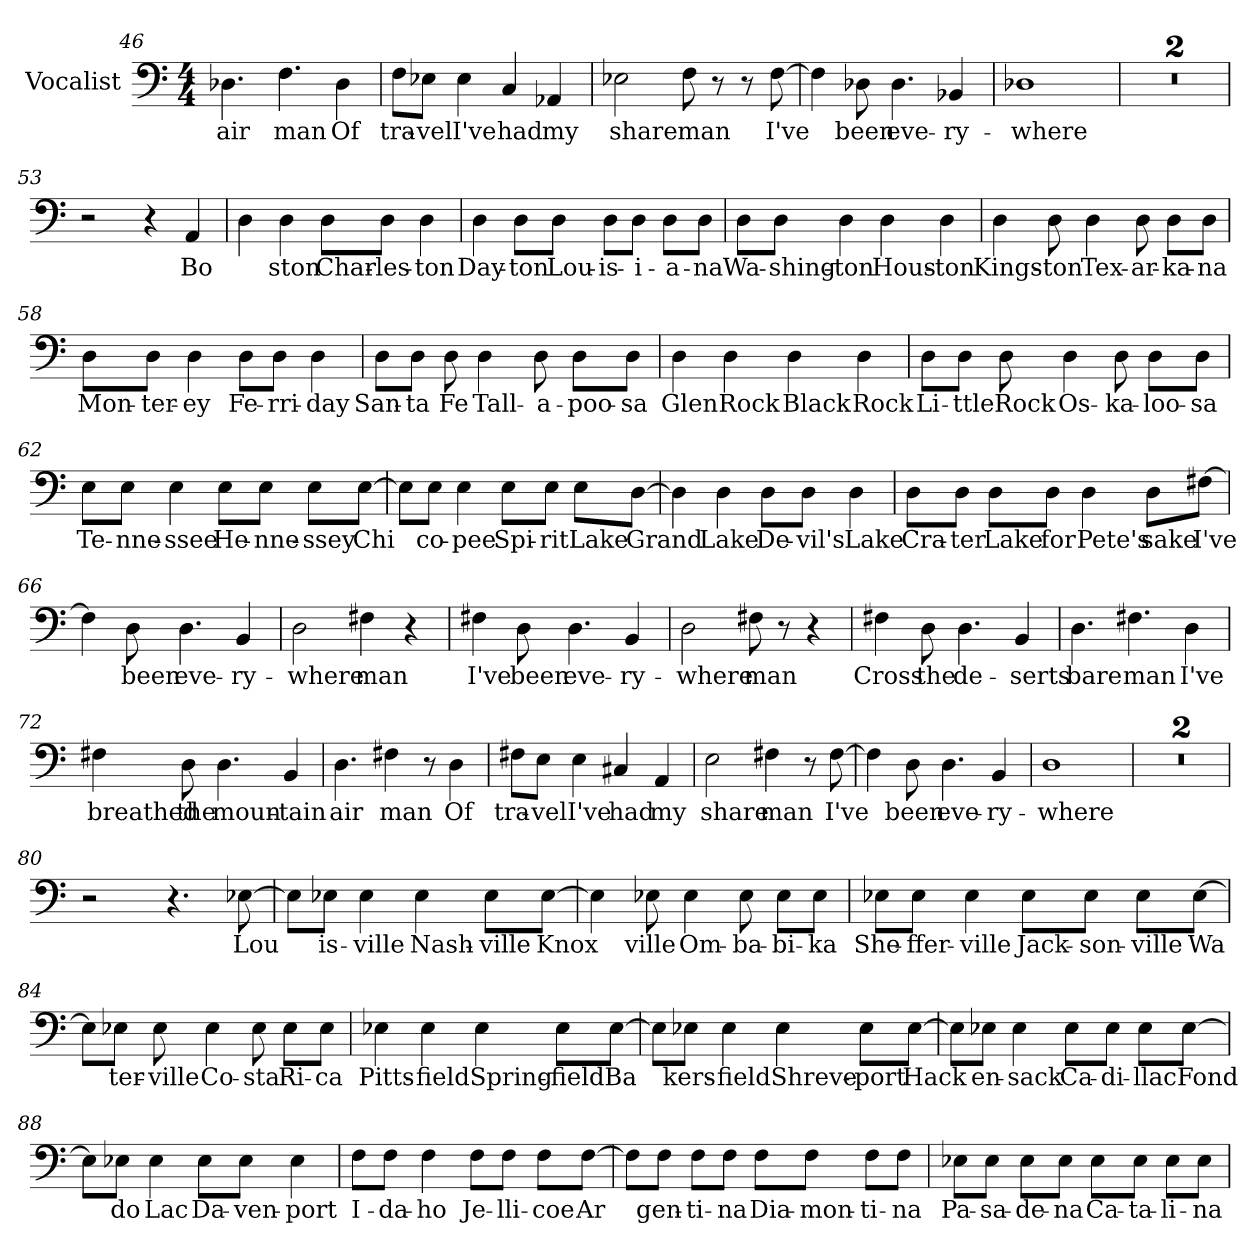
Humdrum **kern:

**kern	**text
*part1	*part1
*staff1	*staff1
*I"Vocalist	*
*clefF4	*
*M4/4	*
=46	=46
4.D-X	air
4.F	man
4D-	Of
=47	=47
8F\L	tra-
8E-X\J	-vel
4E-	I've
4C	had
4AA-X	my
=48	=48
2E-X	share
8F	man
8r	.
8r	.
[8F	I've
=49	=49
4F]	_
8D-X	been
4.D-	eve-
4BB-X	-ry-
=50	=50
1D-X	-where
=51	=51
1r	.
=52	=52
1r	.
=53	=53
2r	.
4r	.
4AA	Bo-
=54	=54
4D	_
4D	-ston
8D\L	Char-
8D\J	-les-
4D	-ton
=55	=55
4D	Day-
8D\L	-ton
8D\J	Lou-
8D\L	-is-
8D\J	-i-
8D\L	-a-
8D\J	-na
=56	=56
8D\L	Wa-
8D\J	-shing-
4D	-ton
4D	Hous-
4D	-ton
=57	=57
4D	Kings-
8D	-ton
4D	Tex-
8D	-ar-
8D\L	-ka-
8D\J	-na
=58	=58
8D\L	Mon-
8D\J	-ter-
4D	-ey
8D\L	Fe-
8D\J	-rri-
4D	-day
=59	=59
8D\L	San-
8D\J	-ta
8D	Fe
4D	Tall-
8D	-a-
8D\L	-poo-
8D\J	-sa
=60	=60
4D	Glen
4D	Rock
4D	Black
4D	Rock
=61	=61
8D\L	Li-
8D\J	-ttle
8D	Rock
4D	Os-
8D	-ka-
8D\L	-loo-
8D\J	-sa
=62	=62
8E\L	Te-
8E\J	-nne-
4E	-ssee
8E\L	He-
8E\J	-nne-
8E\L	-ssey
[8E\J	Chi-
=63	=63
8E\L]	_
8E\J	-co-
4E	-pee
8E\L	Spi-
8E\J	-rit
8E\L	Lake
[8D\J	Grand
=64	=64
4D]	_
4D	Lake
8D\L	De-
8D\J	-vil's
4D	Lake
=65	=65
8D\L	Cra-
8D\J	-ter
8D\L	Lake
8D\J	for
4D	Pete's
8D\L	sake
[8F#X\J	I've
=66	=66
4F#]	_
8D	been
4.D	eve-
4BB	-ry-
=67	=67
2D	-where
4F#X	man
4r	.
=68	=68
4F#X	I've
8D	been
4.D	eve-
4BB	-ry-
=69	=69
2D	-where
8F#X	man
8r	.
4r	.
=70	=70
4F#X	Cross
8D	the
4.D	de-
4BB	-serts
=71	=71
4.D	bare
4.F#X	man
4D	I've
=72	=72
4F#X	breathed
8D	the
4.D	moun-
4BB	-tain
=73	=73
4.D	air
4F#X	man
8r	.
4D	Of
=74	=74
8F#X\L	tra-
8E\J	-vel
4E	I've
4C#X	had
4AA	my
=75	=75
2E	share
4F#X	man
8r	.
[8F#	I've
=76	=76
4F#]	_
8D	been
4.D	eve-
4BB	-ry-
=77	=77
1D	-where
=78	=78
1r	.
=79	=79
1r	.
=80	=80
2r	.
4.r	.
[8E-X	Lou-
=81	=81
8E-\L]	_
8E-X\J	-is-
4E-	-ville
4E-	Nash-
8E-\L	-ville
[8E-\J	Knox-
=82	=82
4E-]	_
8E-X	-ville
4E-	Om-
8E-	-ba-
8E-\L	-bi-
8E-\J	-ka
=83	=83
8E-X\L	She-
8E-\J	-ffer-
4E-	-ville
8E-\L	Jack-
8E-\J	-son-
8E-\L	-ville
[8E-\J	Wa-
=84	=84
8E-\L]	_
8E-X\J	-ter-
8E-	-ville
4E-	Co-
8E-	-sta
8E-\L	Ri-
8E-\J	-ca
=85	=85
4E-X	Pitts-
4E-	-field
4E-	Spring-
8E-\L	-field
[8E-\J	Ba-
=86	=86
8E-\L]	_
8E-X\J	-kers-
4E-	-field
4E-	Shreve-
8E-\L	-port
[8E-\J	Hack-
=87	=87
8E-\L]	_
8E-X\J	-en-
4E-	-sack
8E-\L	Ca-
8E-\J	-di-
8E-\L	-llac
[8E-\J	Fond
=88	=88
8E-\L]	_
8E-X\J	do
4E-	Lac
8E-\L	Da-
8E-\J	-ven-
4E-	-port
=89	=89
8F\L	I-
8F\J	-da-
4F	-ho
8F\L	Je-
8F\J	-lli-
8F\L	-coe
[8F\J	Ar-
=90	=90
8F\L]	_
8F\J	-gen-
8F\L	-ti-
8F\J	-na
8F\L	Dia-
8F\J	-mon-
8F\L	-ti-
8F\J	-na
=91	=91
8E-X\L	Pa-
8E-\J	-sa-
8E-\L	-de-
8E-\J	-na
8E-\L	Ca-
8E-\J	-ta-
8E-\L	-li-
8E-\J	-na
=	=
*-	*-
